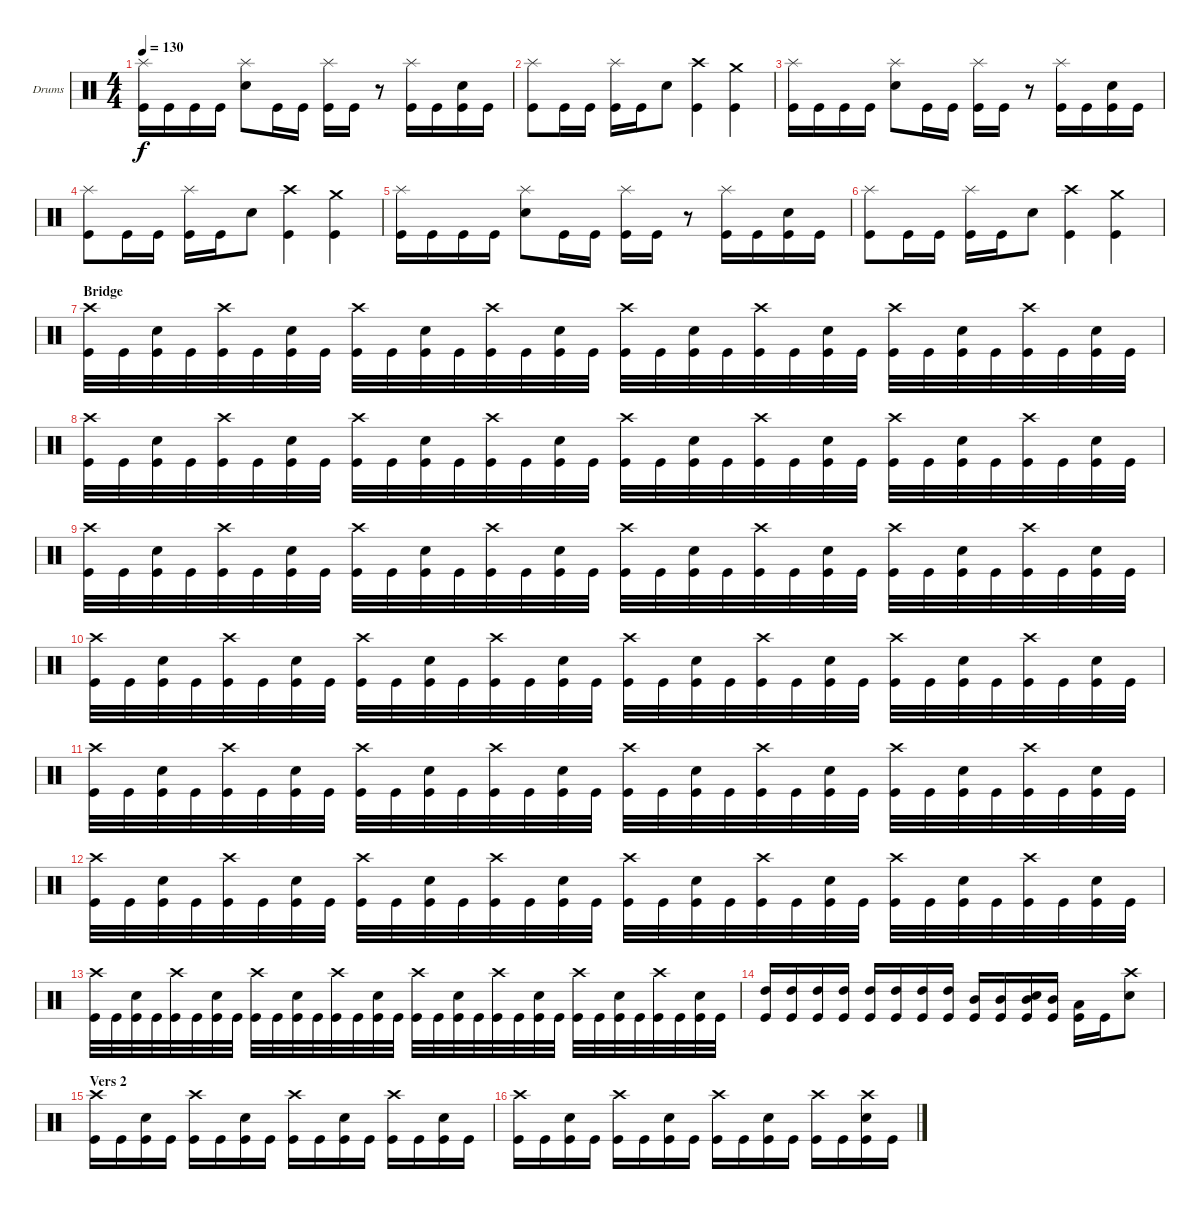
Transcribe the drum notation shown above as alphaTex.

\bracketExtendMode groupsimilarinstruments
\firstSystemTrackNameOrientation horizontal
\otherSystemsTrackNameOrientation horizontal
\track ("Drumkit" "Drums") {instrument percussion}
\staff {score}
\articulation defaults
\ts (4 4)
\tempo 130
\clef neutral
\ks c
("Splash (hit)" "Kick (hit)").16{dy f} "Kick (hit)".16 "Kick (hit)".16 "Kick (hit)".16 ("Splash (hit)" "Snare (hit) 2").8 "Kick (hit)".16 "Kick (hit)".16 ("Splash (hit)" "Kick (hit)").16 "Kick (hit)".16 r.8 ("Splash (hit)" "Kick (hit)").16 "Kick (hit)".16 ("Snare (hit) 2" "Kick (hit)").16 "Kick (hit)".16 |
("Splash (hit)" "Kick (hit)").8 "Kick (hit)".16 "Kick (hit)".16 ("Splash (hit)" "Kick (hit)").16 "Kick (hit)".16 "Snare (hit) 2".8 ("Crash high (hit)" "Kick (hit)").4 ("Crash medium (hit)" "Kick (hit)").4 |
("Splash (hit)" "Kick (hit)").16 "Kick (hit)".16 "Kick (hit)".16 "Kick (hit)".16 ("Splash (hit)" "Snare (hit) 2").8 "Kick (hit)".16 "Kick (hit)".16 ("Splash (hit)" "Kick (hit)").16 "Kick (hit)".16 r.8 ("Splash (hit)" "Kick (hit)").16 "Kick (hit)".16 ("Snare (hit) 2" "Kick (hit)").16 "Kick (hit)".16 |
("Splash (hit)" "Kick (hit)").8 "Kick (hit)".16 "Kick (hit)".16 ("Splash (hit)" "Kick (hit)").16 "Kick (hit)".16 "Snare (hit) 2".8 ("Crash high (hit)" "Kick (hit)").4 ("Crash medium (hit)" "Kick (hit)").4 |
("Splash (hit)" "Kick (hit)").16 "Kick (hit)".16 "Kick (hit)".16 "Kick (hit)".16 ("Splash (hit)" "Snare (hit) 2").8 "Kick (hit)".16 "Kick (hit)".16 ("Splash (hit)" "Kick (hit)").16 "Kick (hit)".16 r.8 ("Splash (hit)" "Kick (hit)").16 "Kick (hit)".16 ("Snare (hit) 2" "Kick (hit)").16 "Kick (hit)".16 |
("Splash (hit)" "Kick (hit)").8 "Kick (hit)".16 "Kick (hit)".16 ("Splash (hit)" "Kick (hit)").16 "Kick (hit)".16 "Snare (hit) 2".8 ("Crash high (hit)" "Kick (hit)").4 ("Crash medium (hit)" "Kick (hit)").4 |
\section ("" "Bridge")
("Crash high (hit)" "Kick (hit)").32 "Kick (hit)".32 ("Snare (hit) 2" "Kick (hit)").32 "Kick (hit)".32 ("Crash high (hit)" "Kick (hit)").32 "Kick (hit)".32 ("Snare (hit) 2" "Kick (hit)").32 "Kick (hit)".32 ("Crash high (hit)" "Kick (hit)").32 "Kick (hit)".32 ("Snare (hit) 2" "Kick (hit)").32 "Kick (hit)".32 ("Crash high (hit)" "Kick (hit)").32 "Kick (hit)".32 ("Snare (hit) 2" "Kick (hit)").32 "Kick (hit)".32 ("Crash high (hit)" "Kick (hit)").32 "Kick (hit)".32 ("Snare (hit) 2" "Kick (hit)").32 "Kick (hit)".32 ("Crash high (hit)" "Kick (hit)").32 "Kick (hit)".32 ("Snare (hit) 2" "Kick (hit)").32 "Kick (hit)".32 ("Crash high (hit)" "Kick (hit)").32 "Kick (hit)".32 ("Snare (hit) 2" "Kick (hit)").32 "Kick (hit)".32 ("Crash high (hit)" "Kick (hit)").32 "Kick (hit)".32 ("Snare (hit) 2" "Kick (hit)").32 "Kick (hit)".32 |
("Crash high (hit)" "Kick (hit)").32 "Kick (hit)".32 ("Snare (hit) 2" "Kick (hit)").32 "Kick (hit)".32 ("Crash high (hit)" "Kick (hit)").32 "Kick (hit)".32 ("Snare (hit) 2" "Kick (hit)").32 "Kick (hit)".32 ("Crash high (hit)" "Kick (hit)").32 "Kick (hit)".32 ("Snare (hit) 2" "Kick (hit)").32 "Kick (hit)".32 ("Crash high (hit)" "Kick (hit)").32 "Kick (hit)".32 ("Snare (hit) 2" "Kick (hit)").32 "Kick (hit)".32 ("Crash high (hit)" "Kick (hit)").32 "Kick (hit)".32 ("Snare (hit) 2" "Kick (hit)").32 "Kick (hit)".32 ("Crash high (hit)" "Kick (hit)").32 "Kick (hit)".32 ("Snare (hit) 2" "Kick (hit)").32 "Kick (hit)".32 ("Crash high (hit)" "Kick (hit)").32 "Kick (hit)".32 ("Snare (hit) 2" "Kick (hit)").32 "Kick (hit)".32 ("Crash high (hit)" "Kick (hit)").32 "Kick (hit)".32 ("Snare (hit) 2" "Kick (hit)").32 "Kick (hit)".32 |
("Crash high (hit)" "Kick (hit)").32 "Kick (hit)".32 ("Snare (hit) 2" "Kick (hit)").32 "Kick (hit)".32 ("Crash high (hit)" "Kick (hit)").32 "Kick (hit)".32 ("Snare (hit) 2" "Kick (hit)").32 "Kick (hit)".32 ("Crash high (hit)" "Kick (hit)").32 "Kick (hit)".32 ("Snare (hit) 2" "Kick (hit)").32 "Kick (hit)".32 ("Crash high (hit)" "Kick (hit)").32 "Kick (hit)".32 ("Snare (hit) 2" "Kick (hit)").32 "Kick (hit)".32 ("Crash high (hit)" "Kick (hit)").32 "Kick (hit)".32 ("Snare (hit) 2" "Kick (hit)").32 "Kick (hit)".32 ("Crash high (hit)" "Kick (hit)").32 "Kick (hit)".32 ("Snare (hit) 2" "Kick (hit)").32 "Kick (hit)".32 ("Crash high (hit)" "Kick (hit)").32 "Kick (hit)".32 ("Snare (hit) 2" "Kick (hit)").32 "Kick (hit)".32 ("Crash high (hit)" "Kick (hit)").32 "Kick (hit)".32 ("Snare (hit) 2" "Kick (hit)").32 "Kick (hit)".32 |
("Crash high (hit)" "Kick (hit)").32 "Kick (hit)".32 ("Snare (hit) 2" "Kick (hit)").32 "Kick (hit)".32 ("Crash high (hit)" "Kick (hit)").32 "Kick (hit)".32 ("Snare (hit) 2" "Kick (hit)").32 "Kick (hit)".32 ("Crash high (hit)" "Kick (hit)").32 "Kick (hit)".32 ("Snare (hit) 2" "Kick (hit)").32 "Kick (hit)".32 ("Crash high (hit)" "Kick (hit)").32 "Kick (hit)".32 ("Snare (hit) 2" "Kick (hit)").32 "Kick (hit)".32 ("Crash high (hit)" "Kick (hit)").32 "Kick (hit)".32 ("Snare (hit) 2" "Kick (hit)").32 "Kick (hit)".32 ("Crash high (hit)" "Kick (hit)").32 "Kick (hit)".32 ("Snare (hit) 2" "Kick (hit)").32 "Kick (hit)".32 ("Crash high (hit)" "Kick (hit)").32 "Kick (hit)".32 ("Snare (hit) 2" "Kick (hit)").32 "Kick (hit)".32 ("Crash high (hit)" "Kick (hit)").32 "Kick (hit)".32 ("Snare (hit) 2" "Kick (hit)").32 "Kick (hit)".32 |
("Crash high (hit)" "Kick (hit)").32 "Kick (hit)".32 ("Snare (hit) 2" "Kick (hit)").32 "Kick (hit)".32 ("Crash high (hit)" "Kick (hit)").32 "Kick (hit)".32 ("Snare (hit) 2" "Kick (hit)").32 "Kick (hit)".32 ("Crash high (hit)" "Kick (hit)").32 "Kick (hit)".32 ("Snare (hit) 2" "Kick (hit)").32 "Kick (hit)".32 ("Crash high (hit)" "Kick (hit)").32 "Kick (hit)".32 ("Snare (hit) 2" "Kick (hit)").32 "Kick (hit)".32 ("Crash high (hit)" "Kick (hit)").32 "Kick (hit)".32 ("Snare (hit) 2" "Kick (hit)").32 "Kick (hit)".32 ("Crash high (hit)" "Kick (hit)").32 "Kick (hit)".32 ("Snare (hit) 2" "Kick (hit)").32 "Kick (hit)".32 ("Crash high (hit)" "Kick (hit)").32 "Kick (hit)".32 ("Snare (hit) 2" "Kick (hit)").32 "Kick (hit)".32 ("Crash high (hit)" "Kick (hit)").32 "Kick (hit)".32 ("Snare (hit) 2" "Kick (hit)").32 "Kick (hit)".32 |
("Crash high (hit)" "Kick (hit)").32 "Kick (hit)".32 ("Snare (hit) 2" "Kick (hit)").32 "Kick (hit)".32 ("Crash high (hit)" "Kick (hit)").32 "Kick (hit)".32 ("Snare (hit) 2" "Kick (hit)").32 "Kick (hit)".32 ("Crash high (hit)" "Kick (hit)").32 "Kick (hit)".32 ("Snare (hit) 2" "Kick (hit)").32 "Kick (hit)".32 ("Crash high (hit)" "Kick (hit)").32 "Kick (hit)".32 ("Snare (hit) 2" "Kick (hit)").32 "Kick (hit)".32 ("Crash high (hit)" "Kick (hit)").32 "Kick (hit)".32 ("Snare (hit) 2" "Kick (hit)").32 "Kick (hit)".32 ("Crash high (hit)" "Kick (hit)").32 "Kick (hit)".32 ("Snare (hit) 2" "Kick (hit)").32 "Kick (hit)".32 ("Crash high (hit)" "Kick (hit)").32 "Kick (hit)".32 ("Snare (hit) 2" "Kick (hit)").32 "Kick (hit)".32 ("Crash high (hit)" "Kick (hit)").32 "Kick (hit)".32 ("Snare (hit) 2" "Kick (hit)").32 "Kick (hit)".32 |
("Crash high (hit)" "Kick (hit)").32 "Kick (hit)".32 ("Snare (hit) 2" "Kick (hit)").32 "Kick (hit)".32 ("Crash high (hit)" "Kick (hit)").32 "Kick (hit)".32 ("Snare (hit) 2" "Kick (hit)").32 "Kick (hit)".32 ("Crash high (hit)" "Kick (hit)").32 "Kick (hit)".32 ("Snare (hit) 2" "Kick (hit)").32 "Kick (hit)".32 ("Crash high (hit)" "Kick (hit)").32 "Kick (hit)".32 ("Snare (hit) 2" "Kick (hit)").32 "Kick (hit)".32 ("Crash high (hit)" "Kick (hit)").32 "Kick (hit)".32 ("Snare (hit) 2" "Kick (hit)").32 "Kick (hit)".32 ("Crash high (hit)" "Kick (hit)").32 "Kick (hit)".32 ("Snare (hit) 2" "Kick (hit)").32 "Kick (hit)".32 ("Crash high (hit)" "Kick (hit)").32 "Kick (hit)".32 ("Snare (hit) 2" "Kick (hit)").32 "Kick (hit)".32 ("Crash high (hit)" "Kick (hit)").32 "Kick (hit)".32 ("Snare (hit) 2" "Kick (hit)").32 "Kick (hit)".32 |
("High Tom (hit)" "Kick (hit)").16 ("High Tom (hit)" "Kick (hit)").16 ("High Tom (hit)" "Kick (hit)").16 ("High Tom (hit)" "Kick (hit)").16 ("High Tom (hit)" "Kick (hit)").16 ("High Tom (hit)" "Kick (hit)").16 ("High Tom (hit)" "Kick (hit)").16 ("High Tom (hit)" "Kick (hit)").16 ("Mid Tom (hit)" "Kick (hit)").16 ("Mid Tom (hit)" "Kick (hit)").16 ("Snare (hit) 2" "Mid Tom (hit)" "Kick (hit)").16 ("Mid Tom (hit)" "Kick (hit)").16 ("Low Tom (hit)" "Kick (hit)").16 "Kick (hit)".16 ("Crash high (hit)" "Snare (hit) 2").8 |
\section ("" "Vers 2")
("Crash high (hit)" "Kick (hit)").16 "Kick (hit)".16 ("Snare (hit) 2" "Kick (hit)").16 "Kick (hit)".16 ("Crash high (hit)" "Kick (hit)").16 "Kick (hit)".16 ("Snare (hit) 2" "Kick (hit)").16 "Kick (hit)".16 ("Crash high (hit)" "Kick (hit)").16 "Kick (hit)".16 ("Snare (hit) 2" "Kick (hit)").16 "Kick (hit)".16 ("Crash high (hit)" "Kick (hit)").16 "Kick (hit)".16 ("Snare (hit) 2" "Kick (hit)").16 "Kick (hit)".16 |
("Crash high (hit)" "Kick (hit)").16 "Kick (hit)".16 ("Snare (hit) 2" "Kick (hit)").16 "Kick (hit)".16 ("Crash high (hit)" "Kick (hit)").16 "Kick (hit)".16 ("Snare (hit) 2" "Kick (hit)").16 "Kick (hit)".16 ("Crash high (hit)" "Kick (hit)").16 "Kick (hit)".16 ("Snare (hit) 2" "Kick (hit)").16 "Kick (hit)".16 ("Crash high (hit)" "Kick (hit)").16 "Kick (hit)".16 ("Crash high (hit)" "Snare (hit) 2" "Kick (hit)").16 "Kick (hit)".16
